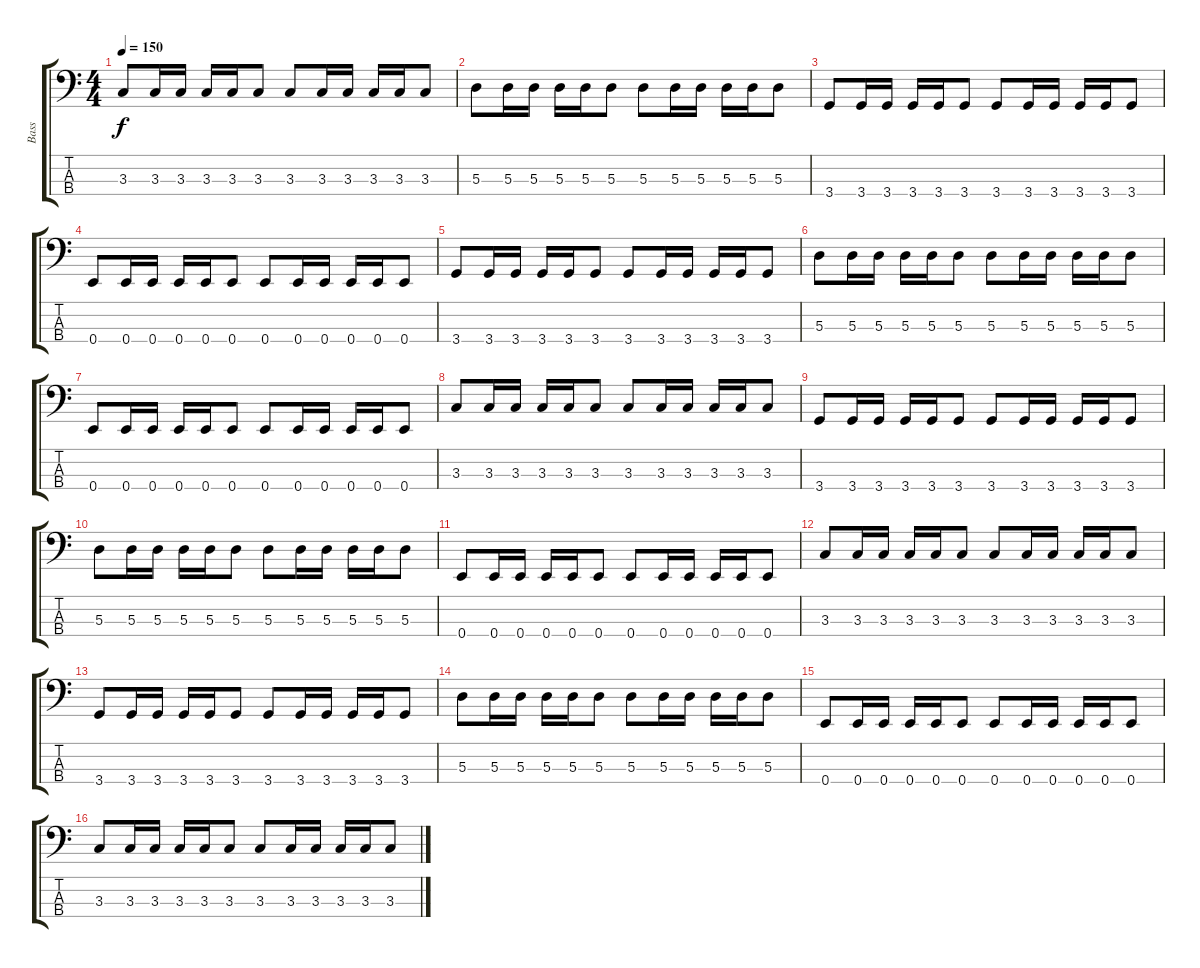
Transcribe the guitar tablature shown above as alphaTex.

\track ("Bass" "Bass") {instrument electricbasspick}
\staff {score tabs}
\tuning (G2 D2 A1 E1) {hide}
\ts (4 4)
\tempo 150
\clef f4
\ks c
3.3.8{dy f} 3.3.16 3.3.16 3.3.16 3.3.16 3.3.8 3.3.8 3.3.16 3.3.16 3.3.16 3.3.16 3.3.8 |
5.3.8 5.3.16 5.3.16 5.3.16 5.3.16 5.3.8 5.3.8 5.3.16 5.3.16 5.3.16 5.3.16 5.3.8 |
3.4.8 3.4.16 3.4.16 3.4.16 3.4.16 3.4.8 3.4.8 3.4.16 3.4.16 3.4.16 3.4.16 3.4.8 |
0.4.8 0.4.16 0.4.16 0.4.16 0.4.16 0.4.8 0.4.8 0.4.16 0.4.16 0.4.16 0.4.16 0.4.8 |
3.4.8 3.4.16 3.4.16 3.4.16 3.4.16 3.4.8 3.4.8 3.4.16 3.4.16 3.4.16 3.4.16 3.4.8 |
5.3.8 5.3.16 5.3.16 5.3.16 5.3.16 5.3.8 5.3.8 5.3.16 5.3.16 5.3.16 5.3.16 5.3.8 |
0.4.8 0.4.16 0.4.16 0.4.16 0.4.16 0.4.8 0.4.8 0.4.16 0.4.16 0.4.16 0.4.16 0.4.8 |
3.3.8 3.3.16 3.3.16 3.3.16 3.3.16 3.3.8 3.3.8 3.3.16 3.3.16 3.3.16 3.3.16 3.3.8 |
3.4.8 3.4.16 3.4.16 3.4.16 3.4.16 3.4.8 3.4.8 3.4.16 3.4.16 3.4.16 3.4.16 3.4.8 |
5.3.8 5.3.16 5.3.16 5.3.16 5.3.16 5.3.8 5.3.8 5.3.16 5.3.16 5.3.16 5.3.16 5.3.8 |
0.4.8 0.4.16 0.4.16 0.4.16 0.4.16 0.4.8 0.4.8 0.4.16 0.4.16 0.4.16 0.4.16 0.4.8 |
3.3.8 3.3.16 3.3.16 3.3.16 3.3.16 3.3.8 3.3.8 3.3.16 3.3.16 3.3.16 3.3.16 3.3.8 |
3.4.8 3.4.16 3.4.16 3.4.16 3.4.16 3.4.8 3.4.8 3.4.16 3.4.16 3.4.16 3.4.16 3.4.8 |
5.3.8 5.3.16 5.3.16 5.3.16 5.3.16 5.3.8 5.3.8 5.3.16 5.3.16 5.3.16 5.3.16 5.3.8 |
0.4.8 0.4.16 0.4.16 0.4.16 0.4.16 0.4.8 0.4.8 0.4.16 0.4.16 0.4.16 0.4.16 0.4.8 |
3.3.8 3.3.16 3.3.16 3.3.16 3.3.16 3.3.8 3.3.8 3.3.16 3.3.16 3.3.16 3.3.16 3.3.8
